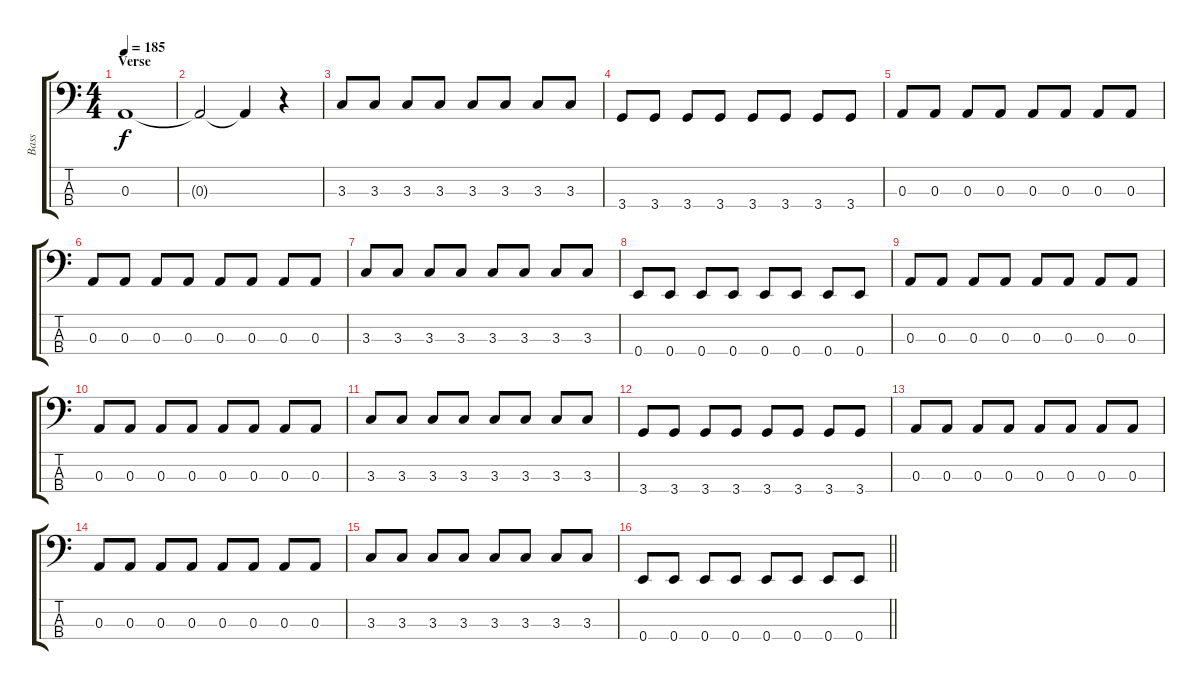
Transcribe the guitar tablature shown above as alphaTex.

\track ("Bass" "Bass") {instrument electricbasspick}
\staff {score tabs}
\tuning (G2 D2 A1 E1) {hide}
\ts (4 4)
\section ("" "Verse")
\tempo 185
\clef f4
\ks c
0.3.1{dy f} |
0.3{t}.2 0.3{t}.4 r.4 |
3.3.8 3.3.8 3.3.8 3.3.8 3.3.8 3.3.8 3.3.8 3.3.8 |
3.4.8 3.4.8 3.4.8 3.4.8 3.4.8 3.4.8 3.4.8 3.4.8 |
0.3.8 0.3.8 0.3.8 0.3.8 0.3.8 0.3.8 0.3.8 0.3.8 |
0.3.8 0.3.8 0.3.8 0.3.8 0.3.8 0.3.8 0.3.8 0.3.8 |
3.3.8 3.3.8 3.3.8 3.3.8 3.3.8 3.3.8 3.3.8 3.3.8 |
0.4.8 0.4.8 0.4.8 0.4.8 0.4.8 0.4.8 0.4.8 0.4.8 |
0.3.8 0.3.8 0.3.8 0.3.8 0.3.8 0.3.8 0.3.8 0.3.8 |
0.3.8 0.3.8 0.3.8 0.3.8 0.3.8 0.3.8 0.3.8 0.3.8 |
3.3.8 3.3.8 3.3.8 3.3.8 3.3.8 3.3.8 3.3.8 3.3.8 |
3.4.8 3.4.8 3.4.8 3.4.8 3.4.8 3.4.8 3.4.8 3.4.8 |
0.3.8 0.3.8 0.3.8 0.3.8 0.3.8 0.3.8 0.3.8 0.3.8 |
0.3.8 0.3.8 0.3.8 0.3.8 0.3.8 0.3.8 0.3.8 0.3.8 |
3.3.8 3.3.8 3.3.8 3.3.8 3.3.8 3.3.8 3.3.8 3.3.8 |
\barLineRight lightlight
0.4.8 0.4.8 0.4.8 0.4.8 0.4.8 0.4.8 0.4.8 0.4.8
